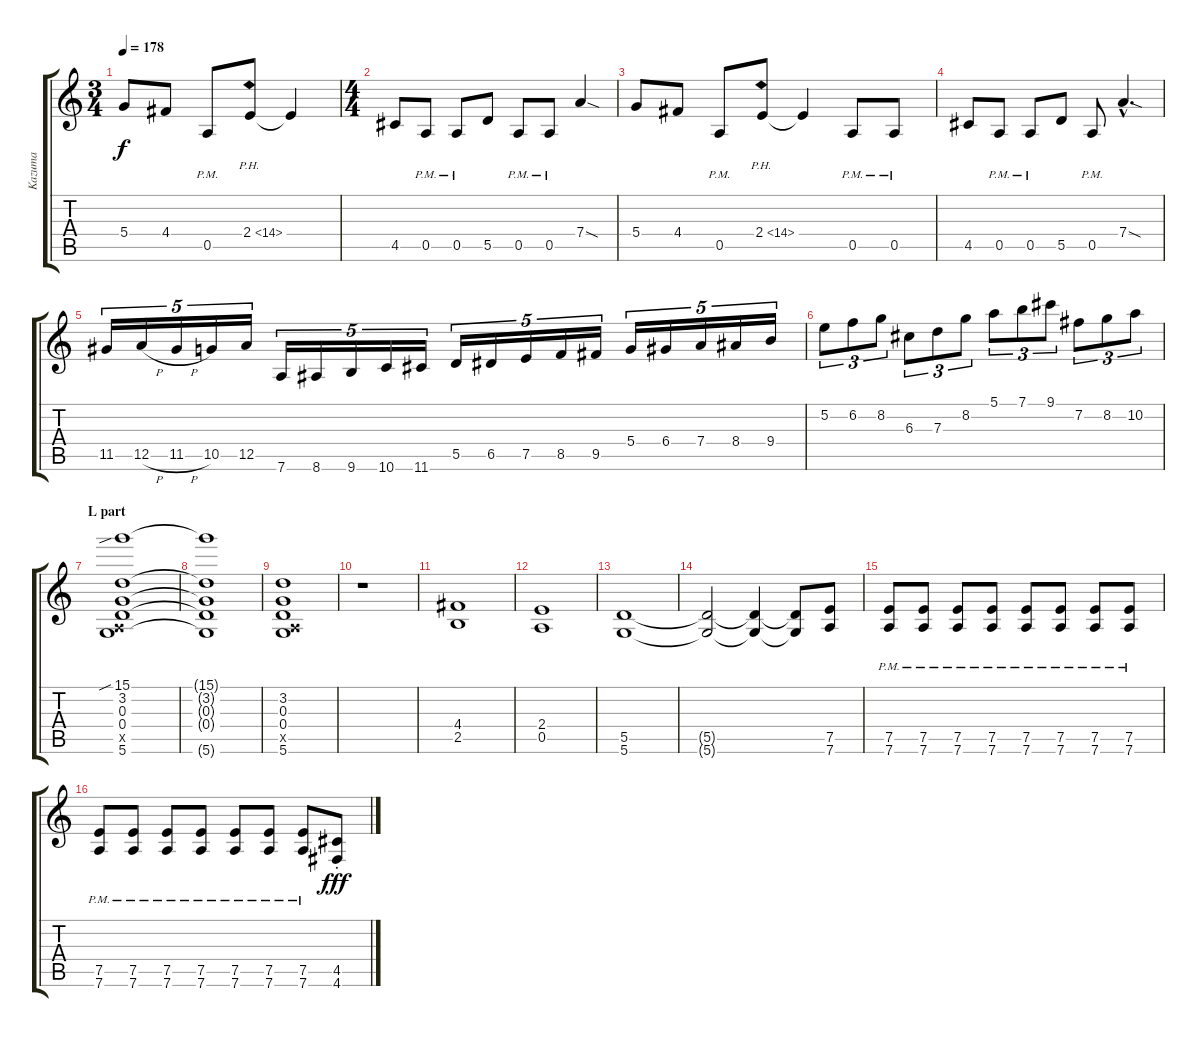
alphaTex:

\track ("Kazuma" "Kazuma") {instrument distortionguitar}
\staff {score tabs}
\tuning (E4 B3 G3 D3 A2 D2) {hide}
\ts (3 4)
\tempo 178
\clef g2
\ks c
5.4.8{dy f} 4.4.8 0.5{pm}.8 2.4{ph 12}.8 2.4{t}.4 |
\ts (4 4)
4.5.8 0.5{pm}.8 0.5{pm}.8 5.5.8 0.5{pm}.8 0.5{pm}.8 7.4{sod}.4 |
5.4.8 4.4.8 0.5{pm}.8 2.4{ph 12}.8 2.4{t}.4 0.5{pm}.8 0.5{pm}.8 |
4.5.8 0.5{pm}.8 0.5{pm}.8 5.5.8 0.5{pm}.8 7.4{sod hac}.4{d} |
11.5.16{tu (5 4)} 12.5{h}.16{tu (5 4)} 11.5{h}.16{tu (5 4)} 10.5.16{tu (5 4)} 12.5.16{tu (5 4)} 7.6.16{tu (5 4)} 8.6.16{tu (5 4)} 9.6.16{tu (5 4)} 10.6.16{tu (5 4)} 11.6.16{tu (5 4)} 5.5.16{tu (5 4)} 6.5.16{tu (5 4)} 7.5.16{tu (5 4)} 8.5.16{tu (5 4)} 9.5.16{tu (5 4)} 5.4.16{tu (5 4)} 6.4.16{tu (5 4)} 7.4.16{tu (5 4)} 8.4.16{tu (5 4)} 9.4.16{tu (5 4)} |
5.2.8{tu (3 2)} 6.2.8{tu (3 2)} 8.2.8{tu (3 2)} 6.3.8{tu (3 2)} 7.3.8{tu (3 2)} 8.2.8{tu (3 2)} 5.1.8{tu (3 2)} 7.1.8{tu (3 2)} 9.1.8{tu (3 2)} 7.2.8{tu (3 2)} 8.2.8{tu (3 2)} 10.2.8{tu (3 2)} |
\section ("" "L part")
(15.1{sib} 3.2 0.3 0.4 0.5{x} 5.6).1 |
(15.1{t} 3.2{t} 0.3{t} 0.4{t} 5.6{t}).1 |
(3.2 0.3 0.4 0.5{x} 5.6).1 |
r.1 |
(4.4 2.5).1 |
(2.4 0.5).1 |
(5.5 5.6).1 |
(5.5{t} 5.6{t}).2 (5.5{t} 5.6{t}).4 (5.5{t} 5.6{t}).8 (7.5 7.6).8 |
(7.5{pm} 7.6{pm}).8 (7.5{pm} 7.6{pm}).8 (7.5{pm} 7.6{pm}).8 (7.5{pm} 7.6{pm}).8 (7.5{pm} 7.6{pm}).8 (7.5{pm} 7.6{pm}).8 (7.5{pm} 7.6{pm}).8 (7.5{pm} 7.6{pm}).8 |
(7.5{pm} 7.6{pm}).8 (7.5{pm} 7.6{pm}).8 (7.5{pm} 7.6{pm}).8 (7.5{pm} 7.6{pm}).8 (7.5{pm} 7.6{pm}).8 (7.5{pm} 7.6{pm}).8 (7.5{pm} 7.6{pm}).8 (4.5{st} 4.6{st}).8{dy fff}
